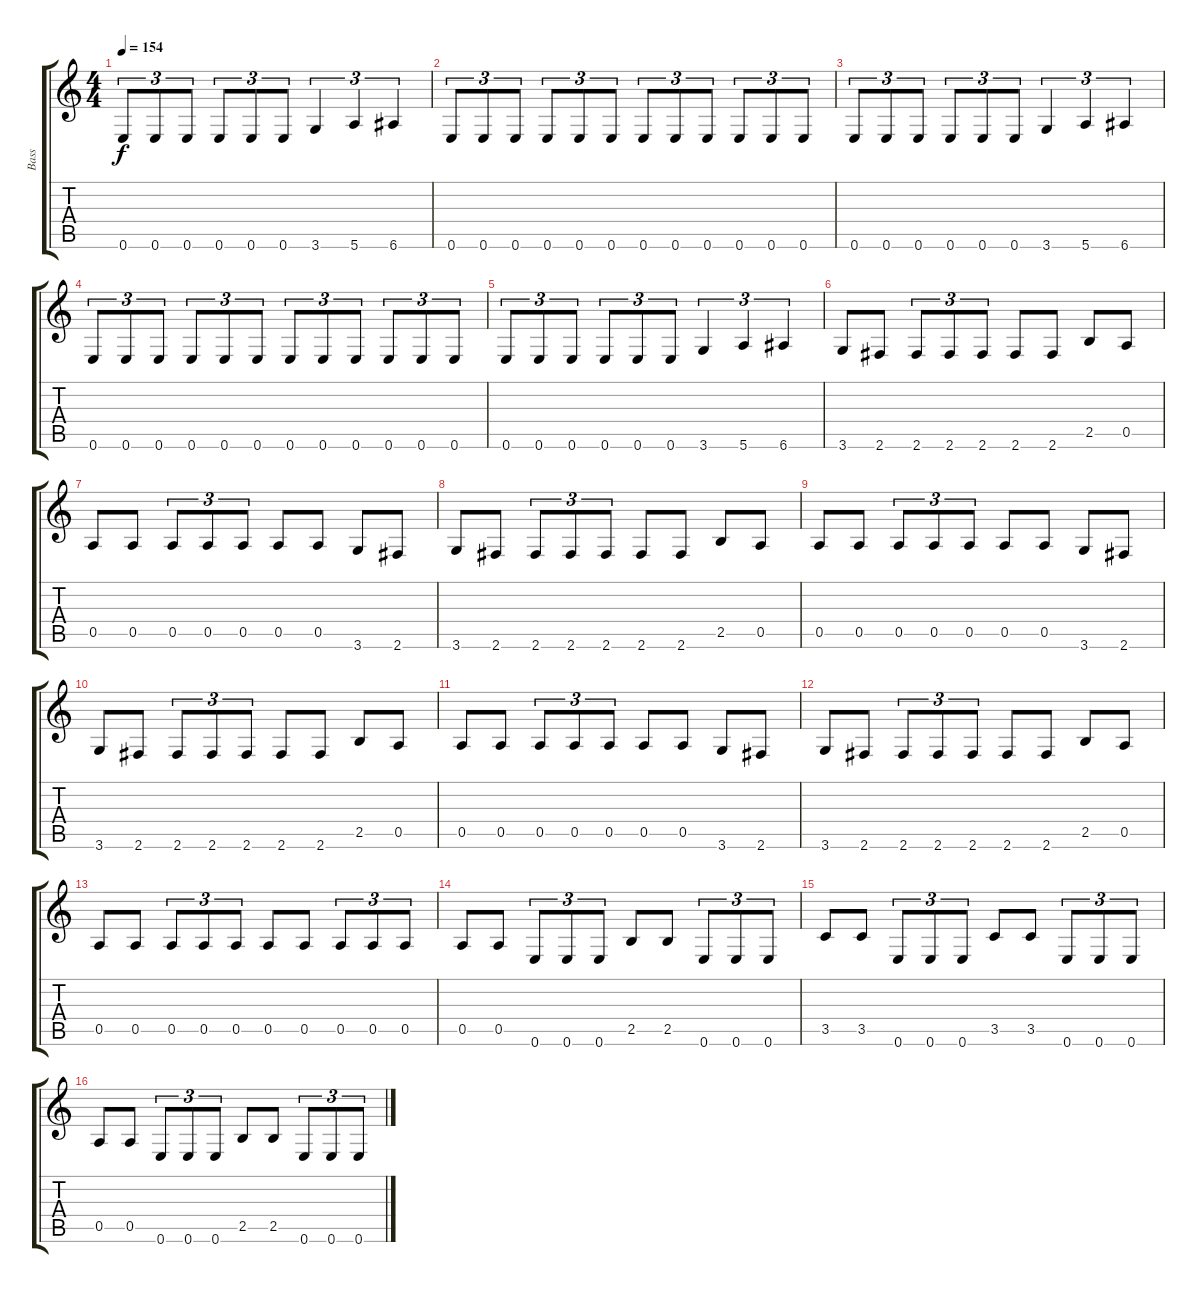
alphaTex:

\track ("Bass" "Bass") {instrument electricbasspick}
\staff {score tabs}
\tuning (E4 B3 G3 D3 A2 E2) {hide}
\ts (4 4)
\tempo 154
\clef g2
\ks c
0.6.8{tu (3 2) dy f} 0.6.8{tu (3 2)} 0.6.8{tu (3 2)} 0.6.8{tu (3 2)} 0.6.8{tu (3 2)} 0.6.8{tu (3 2)} 3.6.4{tu (3 2)} 5.6.4{tu (3 2)} 6.6.4{tu (3 2)} |
0.6.8{tu (3 2)} 0.6.8{tu (3 2)} 0.6.8{tu (3 2)} 0.6.8{tu (3 2)} 0.6.8{tu (3 2)} 0.6.8{tu (3 2)} 0.6.8{tu (3 2)} 0.6.8{tu (3 2)} 0.6.8{tu (3 2)} 0.6.8{tu (3 2)} 0.6.8{tu (3 2)} 0.6.8{tu (3 2)} |
0.6.8{tu (3 2)} 0.6.8{tu (3 2)} 0.6.8{tu (3 2)} 0.6.8{tu (3 2)} 0.6.8{tu (3 2)} 0.6.8{tu (3 2)} 3.6.4{tu (3 2)} 5.6.4{tu (3 2)} 6.6.4{tu (3 2)} |
0.6.8{tu (3 2)} 0.6.8{tu (3 2)} 0.6.8{tu (3 2)} 0.6.8{tu (3 2)} 0.6.8{tu (3 2)} 0.6.8{tu (3 2)} 0.6.8{tu (3 2)} 0.6.8{tu (3 2)} 0.6.8{tu (3 2)} 0.6.8{tu (3 2)} 0.6.8{tu (3 2)} 0.6.8{tu (3 2)} |
0.6.8{tu (3 2)} 0.6.8{tu (3 2)} 0.6.8{tu (3 2)} 0.6.8{tu (3 2)} 0.6.8{tu (3 2)} 0.6.8{tu (3 2)} 3.6.4{tu (3 2)} 5.6.4{tu (3 2)} 6.6.4{tu (3 2)} |
3.6.8 2.6.8 2.6.8{tu (3 2)} 2.6.8{tu (3 2)} 2.6.8{tu (3 2)} 2.6.8 2.6.8 2.5.8 0.5.8 |
0.5.8 0.5.8 0.5.8{tu (3 2)} 0.5.8{tu (3 2)} 0.5.8{tu (3 2)} 0.5.8 0.5.8 3.6.8 2.6.8 |
3.6.8 2.6.8 2.6.8{tu (3 2)} 2.6.8{tu (3 2)} 2.6.8{tu (3 2)} 2.6.8 2.6.8 2.5.8 0.5.8 |
0.5.8 0.5.8 0.5.8{tu (3 2)} 0.5.8{tu (3 2)} 0.5.8{tu (3 2)} 0.5.8 0.5.8 3.6.8 2.6.8 |
3.6.8 2.6.8 2.6.8{tu (3 2)} 2.6.8{tu (3 2)} 2.6.8{tu (3 2)} 2.6.8 2.6.8 2.5.8 0.5.8 |
0.5.8 0.5.8 0.5.8{tu (3 2)} 0.5.8{tu (3 2)} 0.5.8{tu (3 2)} 0.5.8 0.5.8 3.6.8 2.6.8 |
3.6.8 2.6.8 2.6.8{tu (3 2)} 2.6.8{tu (3 2)} 2.6.8{tu (3 2)} 2.6.8 2.6.8 2.5.8 0.5.8 |
0.5.8 0.5.8 0.5.8{tu (3 2)} 0.5.8{tu (3 2)} 0.5.8{tu (3 2)} 0.5.8 0.5.8 0.5.8{tu (3 2)} 0.5.8{tu (3 2)} 0.5.8{tu (3 2)} |
0.5.8 0.5.8 0.6.8{tu (3 2)} 0.6.8{tu (3 2)} 0.6.8{tu (3 2)} 2.5.8 2.5.8 0.6.8{tu (3 2)} 0.6.8{tu (3 2)} 0.6.8{tu (3 2)} |
3.5.8 3.5.8 0.6.8{tu (3 2)} 0.6.8{tu (3 2)} 0.6.8{tu (3 2)} 3.5.8 3.5.8 0.6.8{tu (3 2)} 0.6.8{tu (3 2)} 0.6.8{tu (3 2)} |
0.5.8 0.5.8 0.6.8{tu (3 2)} 0.6.8{tu (3 2)} 0.6.8{tu (3 2)} 2.5.8 2.5.8 0.6.8{tu (3 2)} 0.6.8{tu (3 2)} 0.6.8{tu (3 2)}
